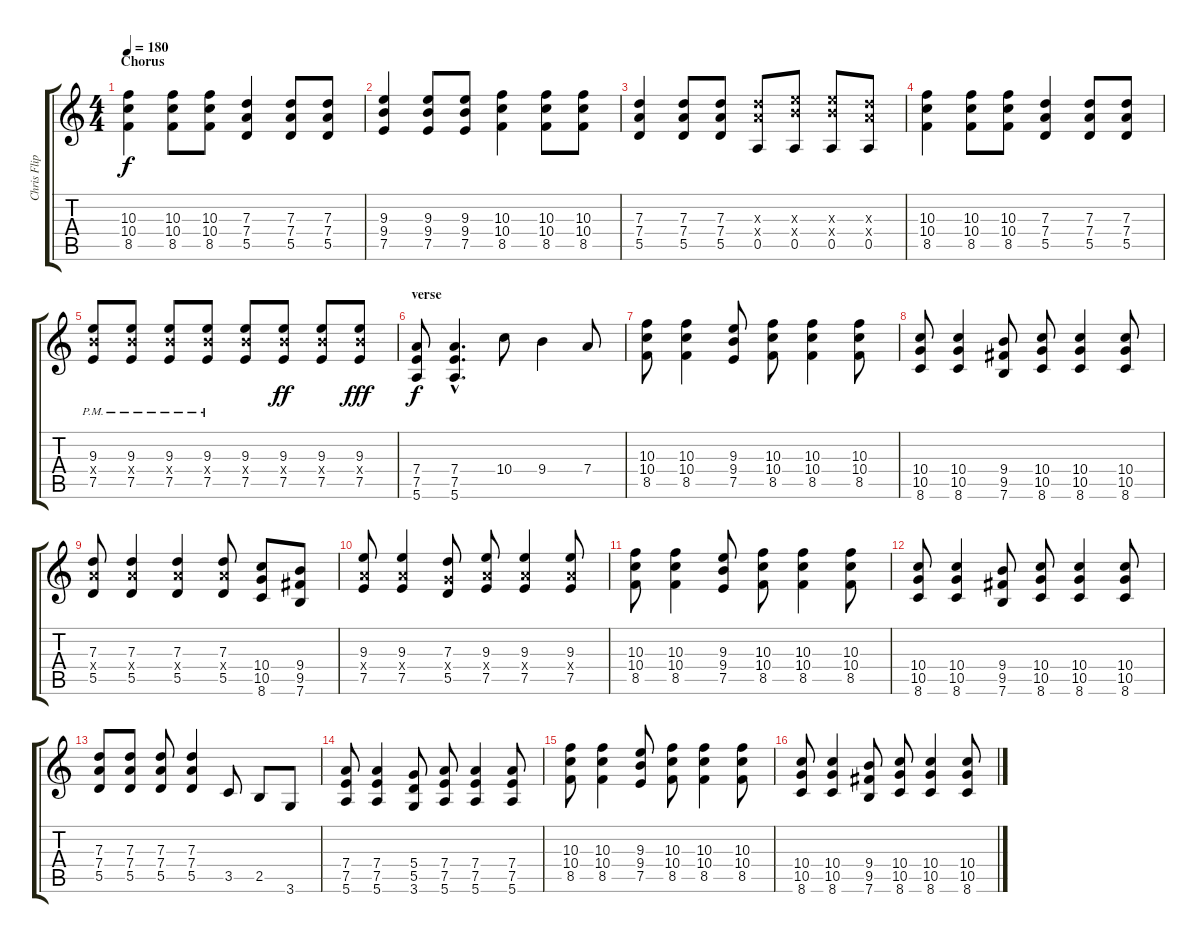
\track ("Chris Flippin" "Chris Flip") {instrument distortionguitar}
\staff {score tabs}
\tuning (E4 B3 G3 D3 A2 E2) {hide}
\ts (4 4)
\section ("" "Chorus")
\tempo 180
\clef g2
\ks c
(10.3 10.4 8.5).4{dy f} (10.3 10.4 8.5).8 (10.3 10.4 8.5).8 (7.3 7.4 5.5).4 (7.3 7.4 5.5).8 (7.3 7.4 5.5).8 |
(9.3 9.4 7.5).4 (9.3 9.4 7.5).8 (9.3 9.4 7.5).8 (10.3 10.4 8.5).4 (10.3 10.4 8.5).8 (10.3 10.4 8.5).8 |
(7.3 7.4 5.5).4 (7.3 7.4 5.5).8 (7.3 7.4 5.5).8 (7.3{x} 7.4{x} 0.5).8 (9.3{x} 9.4{x} 0.5).8 (9.3{x} 9.4{x} 0.5).8 (7.3{x} 7.4{x} 0.5).8 |
(10.3 10.4 8.5).4 (10.3 10.4 8.5).8 (10.3 10.4 8.5).8 (7.3 7.4 5.5).4 (7.3 7.4 5.5).8 (7.3 7.4 5.5).8 |
(9.3{pm} 9.4{x} 7.5{pm}).8 (9.3{pm} 9.4{x} 7.5{pm}).8 (9.3{pm} 9.4{x} 7.5{pm}).8 (9.3{pm} 9.4{x} 7.5{pm}).8 (9.3 9.4{x} 7.5).8 (9.3 9.4{x} 7.5).8{dy ff} (9.3 9.4{x} 7.5).8 (9.3 9.4{x} 7.5).8{dy fff} |
\section ("" "verse")
(7.4 7.5 5.6).8{dy f} (7.4{hac} 7.5{hac} 5.6{hac}).4{d} 10.4.8 9.4.4 7.4.8 |
(10.3 10.4 8.5).8 (10.3 10.4 8.5).4 (9.3 9.4 7.5).8 (10.3 10.4 8.5).8 (10.3 10.4 8.5).4 (10.3 10.4 8.5).8 |
(10.4 10.5 8.6).8 (10.4 10.5 8.6).4 (9.4 9.5 7.6).8 (10.4 10.5 8.6).8 (10.4 10.5 8.6).4 (10.4 10.5 8.6).8 |
(7.3 7.4{x} 5.5).8 (7.3 7.4{x} 5.5).4 (7.3 7.4{x} 5.5).4 (7.3 7.4{x} 5.5).8 (10.4 10.5 8.6).8 (9.4 9.5 7.6).8 |
(9.3 7.4{x} 7.5).8 (9.3 7.4{x} 7.5).4 (7.3 5.4{x} 5.5).8 (9.3 7.4{x} 7.5).8 (9.3 7.4{x} 7.5).4 (9.3 7.4{x} 7.5).8 |
(10.3 10.4 8.5).8 (10.3 10.4 8.5).4 (9.3 9.4 7.5).8 (10.3 10.4 8.5).8 (10.3 10.4 8.5).4 (10.3 10.4 8.5).8 |
(10.4 10.5 8.6).8 (10.4 10.5 8.6).4 (9.4 9.5 7.6).8 (10.4 10.5 8.6).8 (10.4 10.5 8.6).4 (10.4 10.5 8.6).8 |
(7.3 7.4 5.5).8 (7.3 7.4 5.5).8 (7.3 7.4 5.5).8 (7.3 7.4 5.5).4 3.5.8 2.5.8 3.6.8 |
(7.4 7.5 5.6).8 (7.4 7.5 5.6).4 (5.4 5.5 3.6).8 (7.4 7.5 5.6).8 (7.4 7.5 5.6).4 (7.4 7.5 5.6).8 |
(10.3 10.4 8.5).8 (10.3 10.4 8.5).4 (9.3 9.4 7.5).8 (10.3 10.4 8.5).8 (10.3 10.4 8.5).4 (10.3 10.4 8.5).8 |
(10.4 10.5 8.6).8 (10.4 10.5 8.6).4 (9.4 9.5 7.6).8 (10.4 10.5 8.6).8 (10.4 10.5 8.6).4 (10.4 10.5 8.6).8
